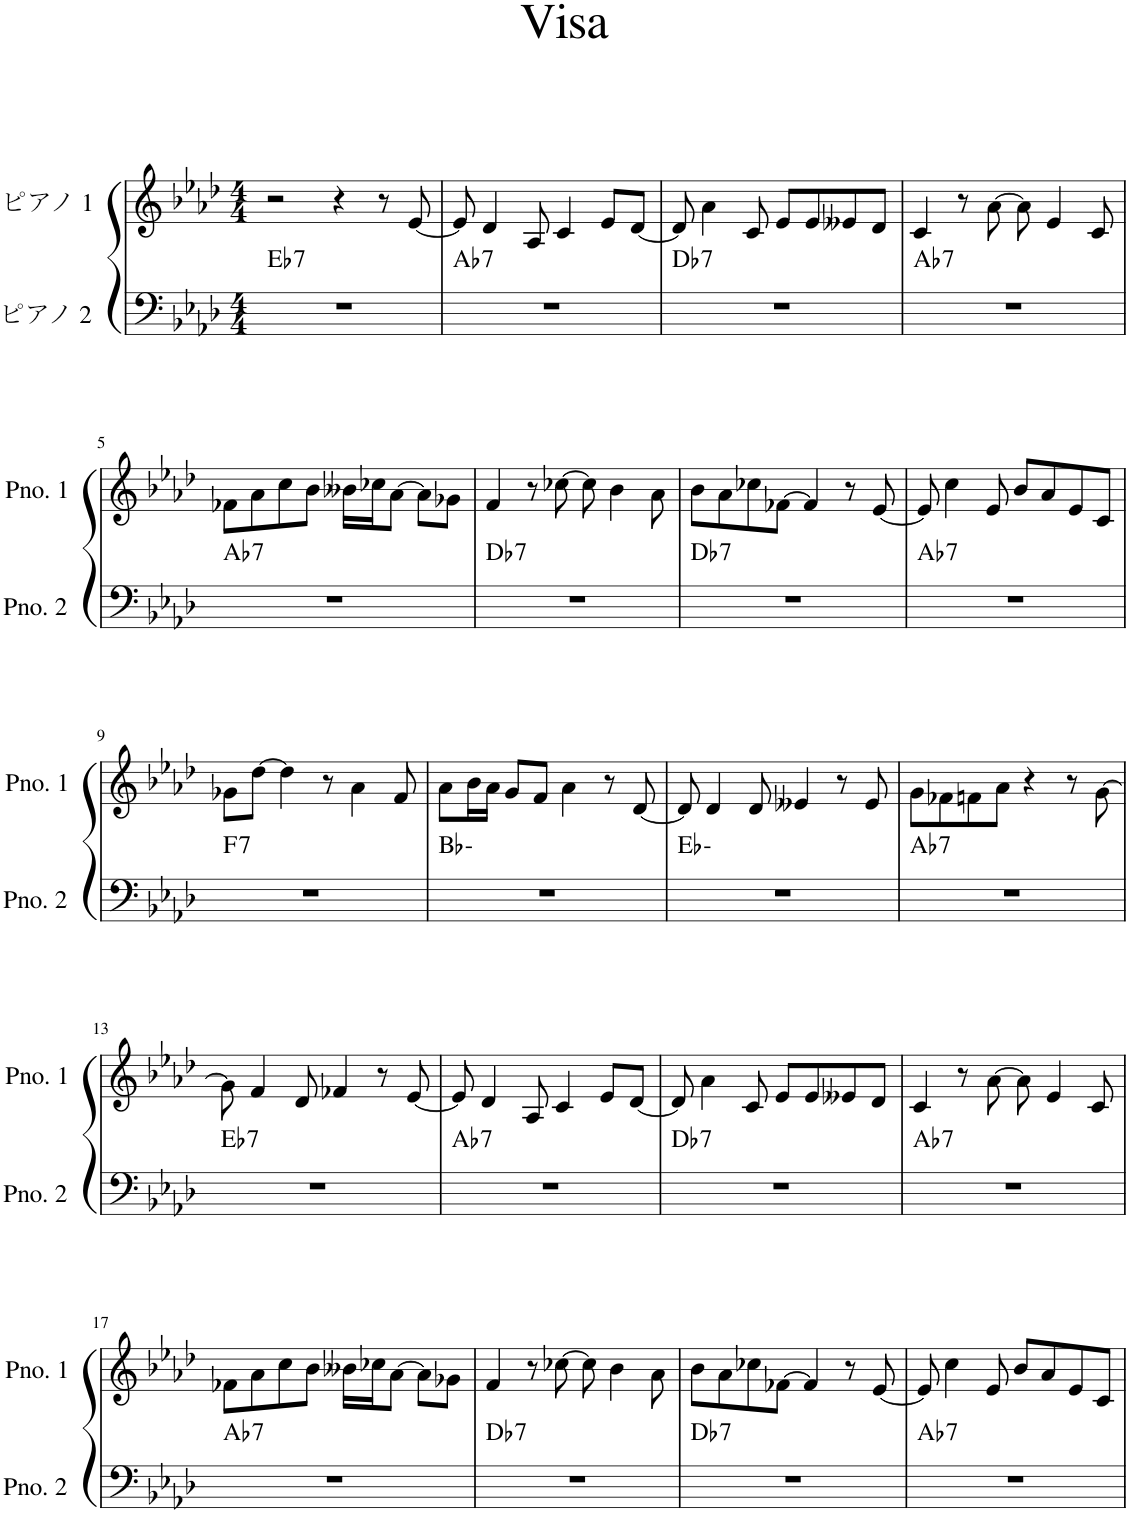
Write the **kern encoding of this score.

**kern	**harte	**kern
*part2	*part2	*part1
*staff2	*	*staff1
*I"ピアノ 2	*	*I"ピアノ 1
*clefF4	*	*clefG2
*k[b-e-a-d-]	*	*k[b-e-a-d-]
*M4/4	*	*M4/4
=1	=1	=1
!	!LO:H:kt=7	!
1r	Eb:7	2r
.	.	4r
.	.	8r
.	.	[8e-/
=2	=2	=2
!	!LO:H:kt=7	!
1r	Ab:7	8e-/]
.	.	4d-/
.	.	8A-/
.	.	4c/
.	.	8e-/L
.	.	[8d-/J
=3	=3	=3
!	!LO:H:kt=7	!
1r	Db:7	8d-/]
.	.	4a-\
.	.	8c/
.	.	8e-/L
.	.	8e-/
.	.	8e--X/
.	.	8d-/J
=4	=4	=4
!	!LO:H:kt=7	!
1r	Ab:7	4c/
.	.	8r
.	.	[8a-\
.	.	8a-\]
.	.	4e-/
.	.	8c/
!!LO:LB:g=z
=5	=5	=5
!	!LO:H:kt=7	!
1r	Ab:7	8f-X\L
.	.	8a-\
.	.	8cc\
.	.	8b-\J
.	.	16b--X\LL
.	.	16cc-X\J
.	.	[8a-\J
.	.	8a-\L]
.	.	8g-X\J
=6	=6	=6
!	!LO:H:kt=7	!
1r	Db:7	4f/
.	.	8r
.	.	[8cc-X\
.	.	8cc-\]
.	.	4b-\
.	.	8a-\
=7	=7	=7
!	!LO:H:kt=7	!
1r	Db:7	8b-\L
.	.	8a-\
.	.	8cc-X\
.	.	[8f-X\J
.	.	4f-/]
.	.	8r
.	.	[8e-/
=8	=8	=8
!	!LO:H:kt=7	!
1r	Ab:7	8e-/]
.	.	4cc\
.	.	8e-/
.	.	8b-/L
.	.	8a-/
.	.	8e-/
.	.	8c/J
!!LO:LB:g=z
=9	=9	=9
!	!LO:H:kt=7	!
1r	F:7	8g-X\L
.	.	[8dd-\J
.	.	4dd-\]
.	.	8r
.	.	4a-\
.	.	8f/
=10	=10	=10
1r	Bb:min	8a-\L
.	.	16b-\L
.	.	16a-\JJ
.	.	8g/L
.	.	8f/J
.	.	4a-\
.	.	8r
.	.	[8d-/
=11	=11	=11
1r	Eb:min	8d-/]
.	.	4d-/
.	.	8d-/
.	.	4e--X/
.	.	8r
.	.	8e--/
=12	=12	=12
!	!LO:H:kt=7	!
1r	Ab:7	8g\L
.	.	8f-X\
.	.	8fn\
.	.	8a-\J
.	.	4r
.	.	8r
.	.	[8g\
!!LO:LB:g=z
=13	=13	=13
!	!LO:H:kt=7	!
1r	Eb:7	8g\]
.	.	4f/
.	.	8d-/
.	.	4f-X/
.	.	8r
.	.	[8e-/
=14	=14	=14
!	!LO:H:kt=7	!
1r	Ab:7	8e-/]
.	.	4d-/
.	.	8A-/
.	.	4c/
.	.	8e-/L
.	.	[8d-/J
=15	=15	=15
!	!LO:H:kt=7	!
1r	Db:7	8d-/]
.	.	4a-\
.	.	8c/
.	.	8e-/L
.	.	8e-/
.	.	8e--X/
.	.	8d-/J
=16	=16	=16
!	!LO:H:kt=7	!
1r	Ab:7	4c/
.	.	8r
.	.	[8a-\
.	.	8a-\]
.	.	4e-/
.	.	8c/
!!LO:LB:g=z
=17	=17	=17
!	!LO:H:kt=7	!
1r	Ab:7	8f-X\L
.	.	8a-\
.	.	8cc\
.	.	8b-\J
.	.	16b--X\LL
.	.	16cc-X\J
.	.	[8a-\J
.	.	8a-\L]
.	.	8g-X\J
=18	=18	=18
!	!LO:H:kt=7	!
1r	Db:7	4f/
.	.	8r
.	.	[8cc-X\
.	.	8cc-\]
.	.	4b-\
.	.	8a-\
=19	=19	=19
!	!LO:H:kt=7	!
1r	Db:7	8b-\L
.	.	8a-\
.	.	8cc-X\
.	.	[8f-X\J
.	.	4f-/]
.	.	8r
.	.	[8e-/
=20	=20	=20
!	!LO:H:kt=7	!
1r	Ab:7	8e-/]
.	.	4cc\
.	.	8e-/
.	.	8b-/L
.	.	8a-/
.	.	8e-/
.	.	8c/J
=	=	=
*-	*-	*-
